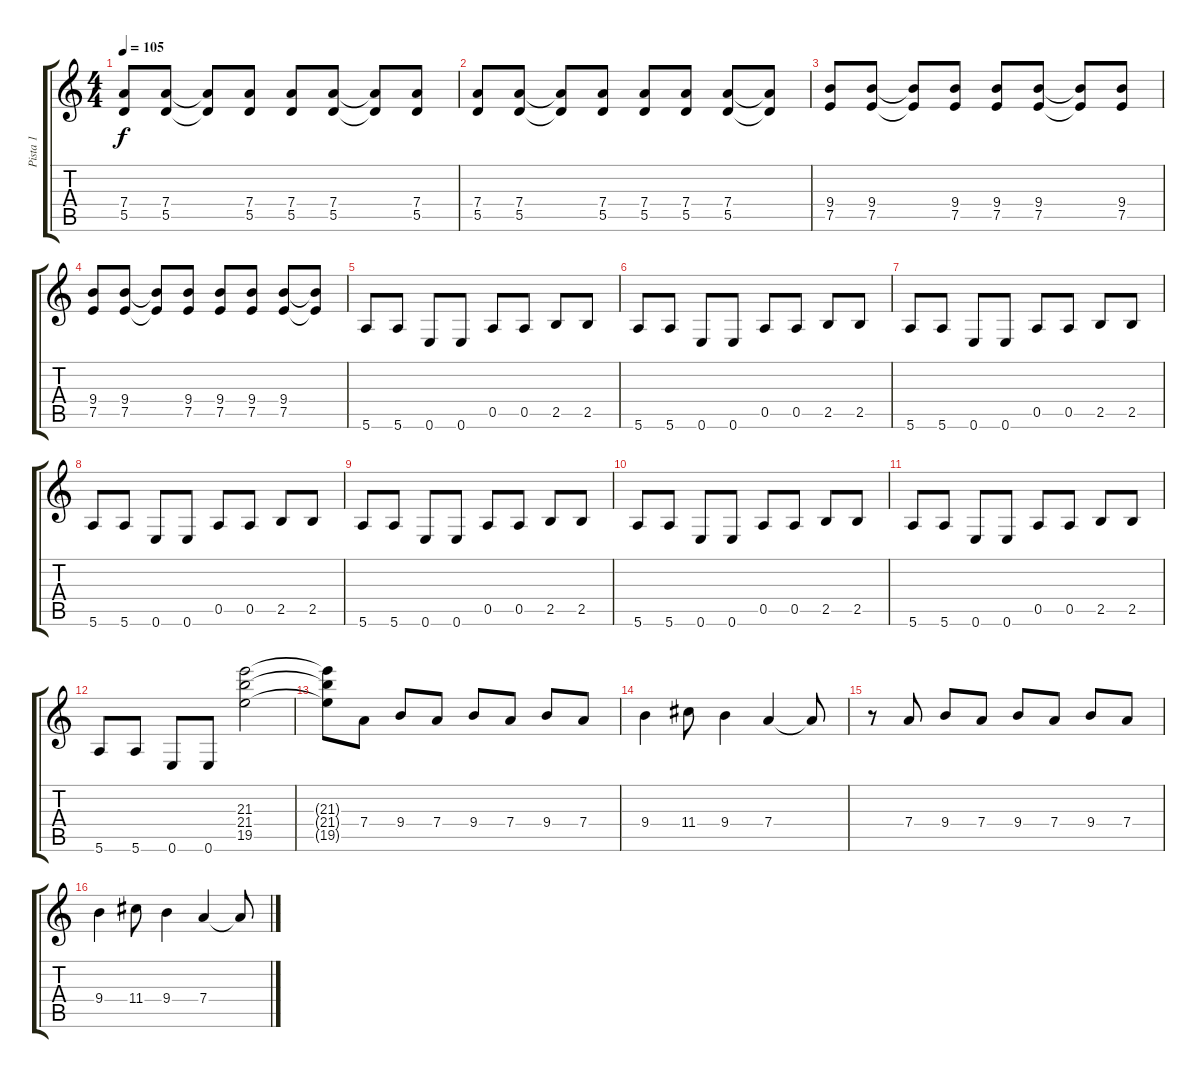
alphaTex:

\track ("Pista 1" "Pista 1") {instrument overdrivenguitar}
\staff {score tabs}
\tuning (E4 B3 G3 D3 A2 E2) {hide}
\ts (4 4)
\tempo 105
\clef g2
\ks c
(7.4 5.5).8{dy f} (7.4 5.5).8 (7.4{t} 5.5{t}).8 (7.4 5.5).8 (7.4 5.5).8 (7.4 5.5).8 (7.4{t} 5.5{t}).8 (7.4 5.5).8 |
(7.4 5.5).8 (7.4 5.5).8 (7.4{t} 5.5{t}).8 (7.4 5.5).8 (7.4 5.5).8 (7.4 5.5).8 (7.4 5.5).8 (7.4{t} 5.5{t}).8 |
(9.4 7.5).8 (9.4 7.5).8 (9.4{t} 7.5{t}).8 (9.4 7.5).8 (9.4 7.5).8 (9.4 7.5).8 (9.4{t} 7.5{t}).8 (9.4 7.5).8 |
(9.4 7.5).8 (9.4 7.5).8 (9.4{t} 7.5{t}).8 (9.4 7.5).8 (9.4 7.5).8 (9.4 7.5).8 (9.4 7.5).8 (9.4{t} 7.5{t}).8 |
5.6.8{volume 12 instrument acousticguitarsteel} 5.6.8 0.6.8 0.6.8 0.5.8 0.5.8 2.5.8 2.5.8 |
5.6.8 5.6.8 0.6.8 0.6.8 0.5.8 0.5.8 2.5.8 2.5.8 |
5.6.8 5.6.8 0.6.8 0.6.8 0.5.8 0.5.8 2.5.8 2.5.8 |
5.6.8 5.6.8 0.6.8 0.6.8 0.5.8 0.5.8 2.5.8 2.5.8 |
5.6.8{volume 11 instrument acousticguitarsteel} 5.6.8 0.6.8 0.6.8 0.5.8 0.5.8 2.5.8 2.5.8 |
5.6.8 5.6.8 0.6.8 0.6.8 0.5.8 0.5.8 2.5.8 2.5.8 |
5.6.8 5.6.8 0.6.8 0.6.8 0.5.8 0.5.8 2.5.8 2.5.8 |
5.6.8{volume 3} 5.6.8 0.6.8 0.6.8 (21.3 21.4 19.5).2{volume 9 instrument overdrivenguitar} |
(21.3{t} 21.4{t} 19.5{t}).8 7.4.8{volume 14} 9.4.8 7.4.8 9.4.8 7.4.8 9.4.8 7.4.8 |
9.4.4 11.4.8 9.4.4 7.4.4 7.4{t}.8 |
r.8 7.4.8 9.4.8 7.4.8 9.4.8 7.4.8 9.4.8 7.4.8 |
9.4.4 11.4.8 9.4.4 7.4.4 7.4{t}.8
